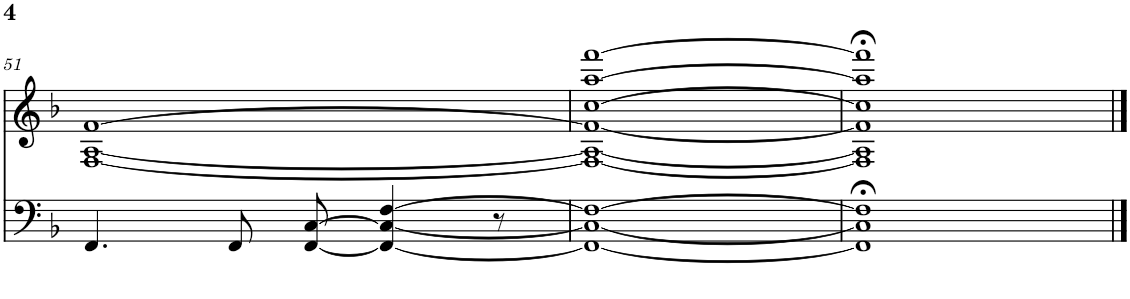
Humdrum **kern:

**kern	**kern
*part2	*part1
*staff2	*staff1
*I"Piano	*I"Piano
*I'Pno	*I'Pno
!!LO:PB:g=z
*clefF4	*clefG2
*k[b-]	*k[b-]
*M4/4	*M4/4
*met(c)	*met(c)
=51	=51
4.FF/	[1F [1A [1f
8FF/	.
[8FF/ [8C/	.
4FF/_ 4C/_ [4F/	.
8r	.
=52	=52
1FF_ 1C_ 1F_	1F_ 1A_ 1f_ [1cc [1aa [1fff
=53	=53
1FF];< 1C];< 1F];<	1F];< 1A];< 1f];< 1cc];< 1aa];< 1fff];<
==	==
*-	*-
